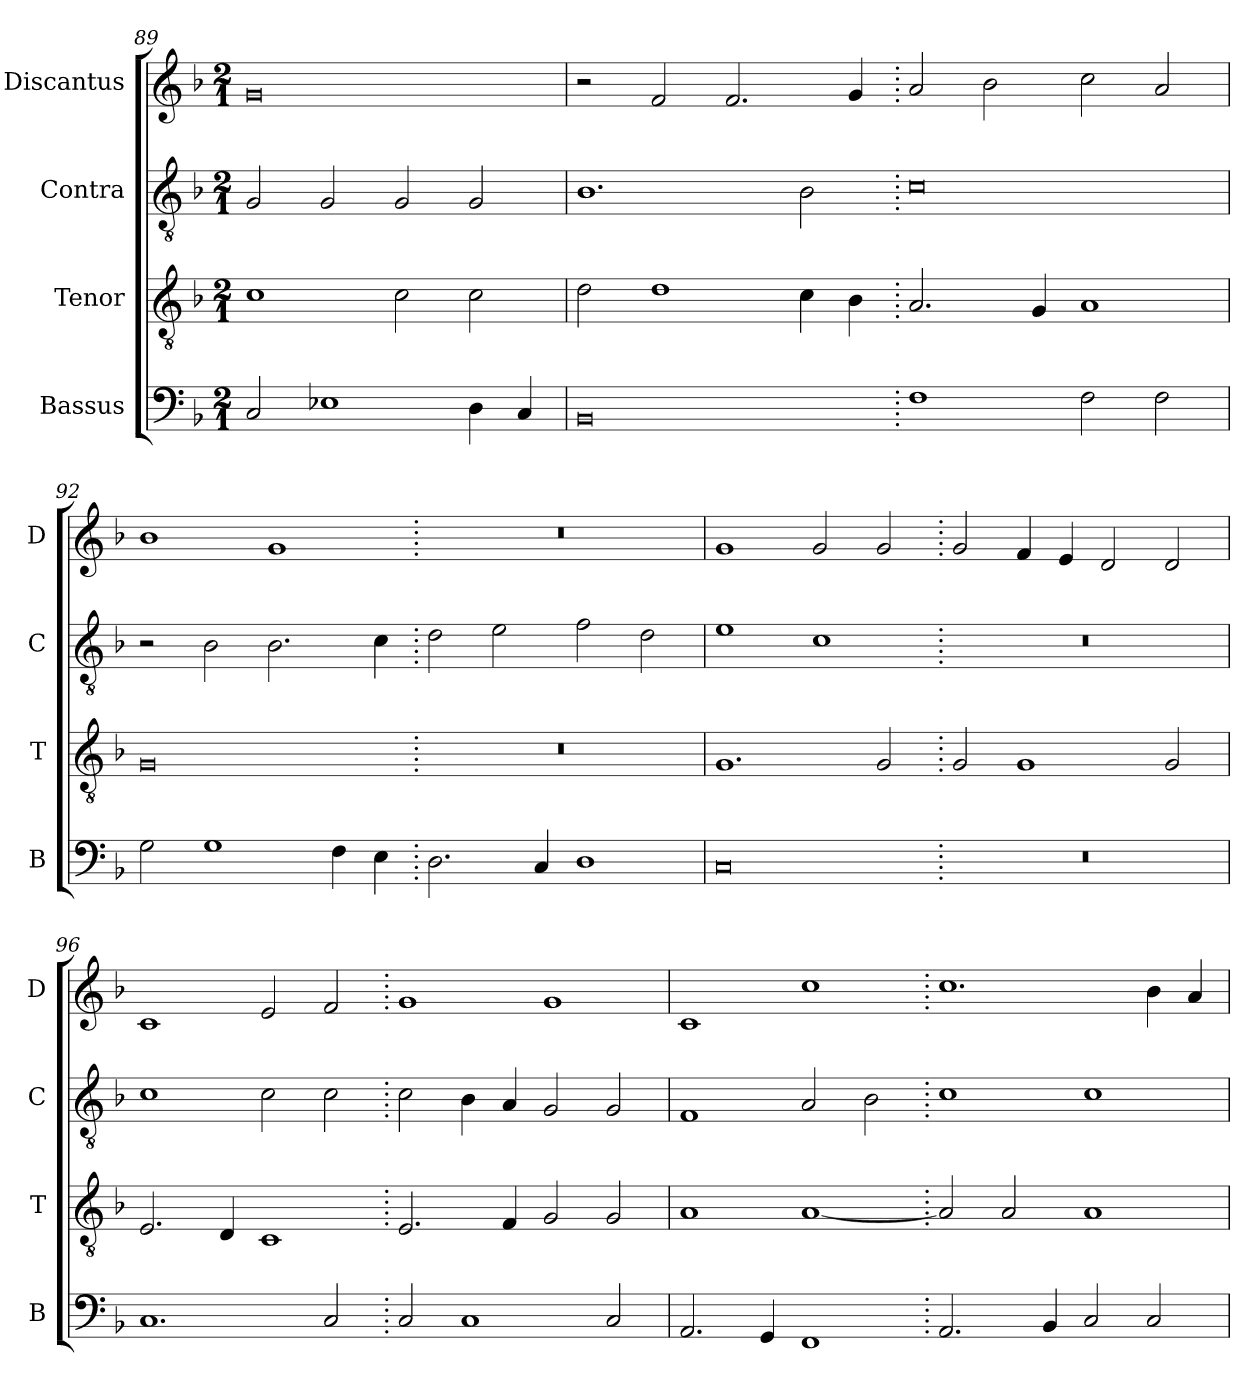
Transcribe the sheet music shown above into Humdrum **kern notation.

**kern	**kern	**kern	**kern
*part4	*part3	*part2	*part1
*staff4	*staff3	*staff2	*staff1
*I"Bassus	*I"Tenor	*I"Contra	*I"Discantus
*I'B	*I'T	*I'C	*I'D
*clefF4	*clefGv2	*clefGv2	*clefG2
*k[b-]	*k[b-]	*k[b-]	*k[b-]
*M2/1	*M2/1	*M2/1	*M2/1
=89	=89	=89	=89
2C/	1c	2G/	0g
1E-X	.	2G/	.
.	2c\	2G/	.
4D\	2c\	2G/	.
4C/	.	.	.
=90	=90	=90	=90
0BB-	2d\	1.B-	2r
.	1d	.	2f/
.	.	.	2.f/
.	4c\	2B-\	.
.	4B-\	.	4g/
=91.	=91.	=91.	=91.
1F	2.A/	0c	2a/
.	.	.	2b-\
.	4G/	.	.
2F\	1A	.	2cc\
2F\	.	.	2a/
=92	=92	=92	=92
2G\	0G	2r	1b-
1G	.	2B-\	.
.	.	2.B-\	1g
4F\	.	.	.
4E\	.	4c\	.
=93.	=93.	=93.	=93.
2.D\	0r	2d\	0r
.	.	2e\	.
4C/	.	.	.
1D	.	2f\	.
.	.	2d\	.
=94	=94	=94	=94
0C	1.G	1e	1g
.	.	1c	2g/
.	2G/	.	2g/
=95.	=95.	=95.	=95.
0r	2G/	0r	2g/
.	1G	.	4f/
.	.	.	4e/
.	.	.	2d/
.	2G/	.	2d/
=96	=96	=96	=96
1.C	2.E/	1c	1c
.	4D/	.	.
.	1C	2c\	2e/
2C/	.	2c\	2f/
=97.	=97.	=97.	=97.
2C/	2.E/	2c\	1g
1C	.	4B-\	.
.	4F/	4A/	.
.	2G/	2G/	1g
2C/	2G/	2G/	.
=98	=98	=98	=98
2.AA/	1A	1F	1c
4GG/	.	.	.
1FF	[1A	2A/	1cc
.	.	2B-\	.
=99.	=99.	=99.	=99.
2.AA/	2A/]	1c	1.cc
.	2A/	.	.
4BB-/	.	.	.
2C/	1A	1c	.
2C/	.	.	4b-\
.	.	.	4a/
=	=	=	=
*-	*-	*-	*-
